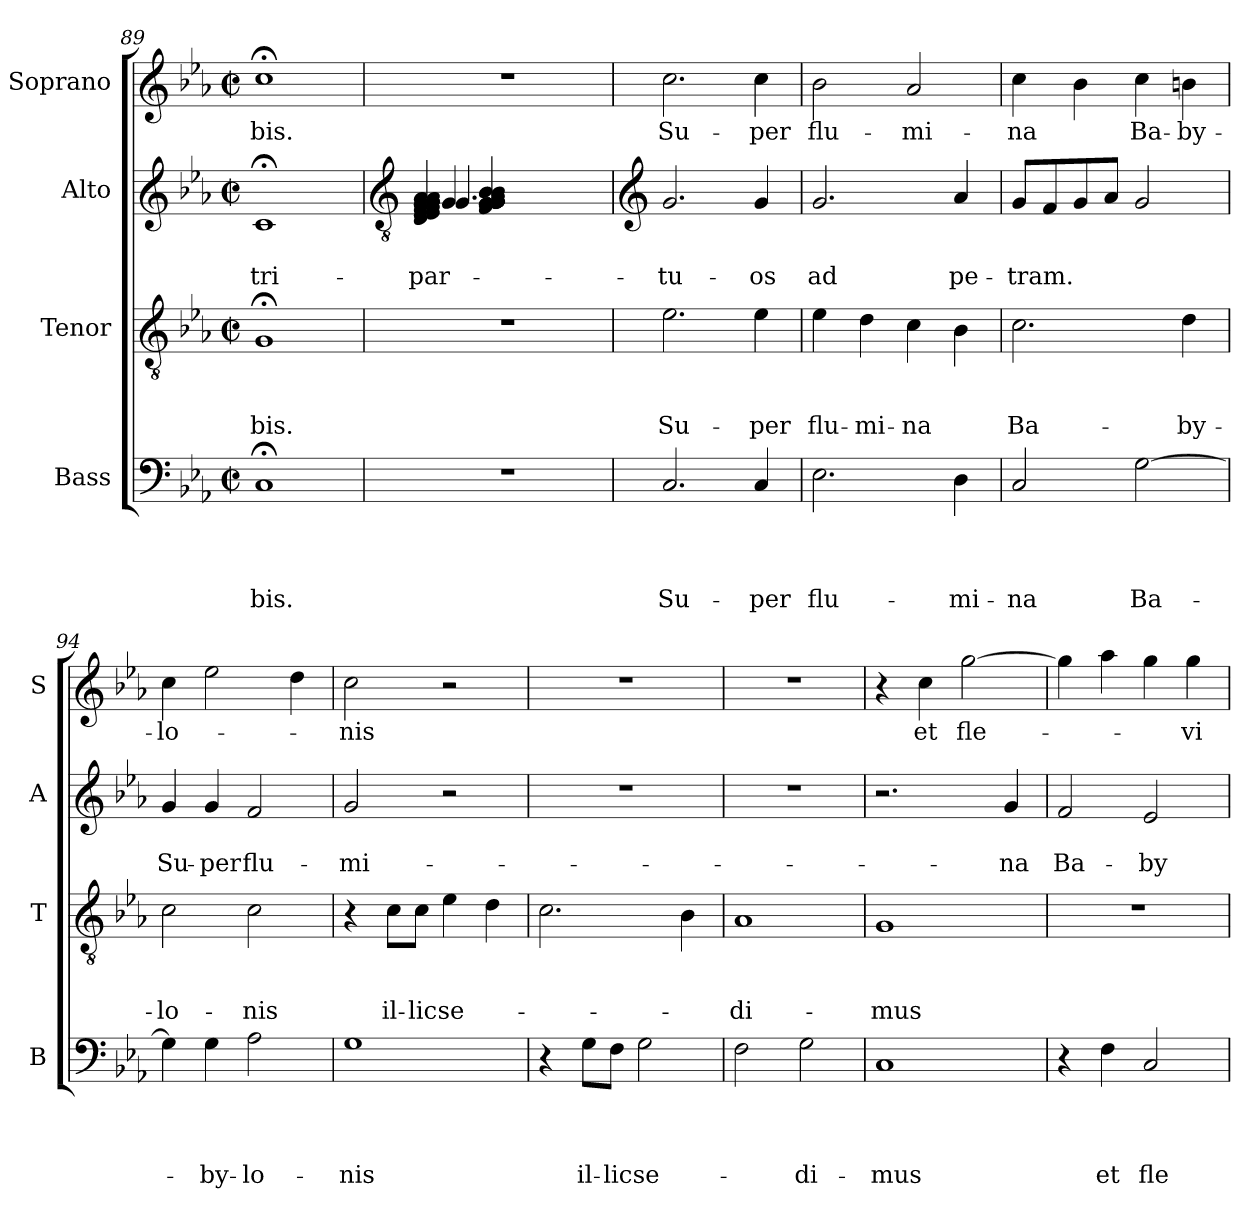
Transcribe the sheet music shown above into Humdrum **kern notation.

**kern	**text	**text	**text	**text	**kern	**text	**text	**text	**kern	**text	**text	**kern	**text
*part4	*part4	*part4	*part4	*part4	*part3	*part3	*part3	*part3	*part2	*part2	*part2	*part1	*part1
*staff4	*staff4	*staff4	*staff4	*staff4	*staff3	*staff3	*staff3	*staff3	*staff2	*staff2	*staff2	*staff1	*staff1
*I"Bass	*	*	*	*	*I"Tenor	*	*	*	*I"Alto	*	*	*I"Soprano	*
*I'B	*	*	*	*	*I'T	*	*	*	*I'A	*	*	*I'S	*
*clefF4	*	*	*	*	*clefGv2	*	*	*	*clefG2	*	*	*clefG2	*
*k[b-e-a-]	*	*	*	*	*k[b-e-a-]	*	*	*	*k[b-e-a-]	*	*	*k[b-e-a-]	*
*E-:	*	*	*	*	*E-:	*	*	*	*E-:	*	*	*E-:	*
*M2/2	*	*	*	*	*M2/2	*	*	*	*M2/2	*	*	*M2/2	*
*met(c|)	*	*	*	*	*met(c|)	*	*	*	*met(c|)	*	*	*met(c|)	*
=89	=89	=89	=89	=89	=89	=89	=89	=89	=89	=89	=89	=89	=89
!	!	!	!	!LO:LY:b	!	!	!	!LO:LY:b	!	!	!LO:LY:b	!	!LO:LY:b
1C;	.	.	.	-bis.	1G;	.	.	-bis.	1c;	.	-tri-	1cc;<	-bis.
!!LO:LB:g=z
=90	=90	=90	=90	=90	=90	=90	=90	=90	=90	=90	=90	=90	=90
*	*	*	*	*	*	*	*	*	*clefGv2	*	*	*	*
!	!	!	!	!	!	!	!	!	!	!	!LO:LY:b	!	!
*	*	*	*	*	*	*	*	*	*^	*	*	*	*
*	*	*	*	*	*	*	*	*	*	*^	*	*	*	*
!	!	!	!	!	!	!	!	!	!	!	!	!	!LO:LY:b	!	!
*	*	*	*	*	*	*	*	*	*	*	*^	*	*	*	*
!	!	!	!	!	!	!	!	!	!	!	!	!	!	!LO:LY:b	!	!
1r	.	.	.	.	1r	.	.	.	4D/ 4E-/ 4E-/ 4F/ 4F/ 4G/ 4G/ 4G/ 4G/ 4G/ 4A-/ 4A-/	4G/	4.G/	4F/ 4G/ 4G/ 4G/ 4G/ 4G/ 4G/ 4G/ 4G/ 4A-/ 4B-/ 4B-/	.	par-	1r	.
.	.	.	.	.	.	.	.	.	2ryy	2ryy	.	2ryy	.	.	.	.
.	.	.	.	.	.	.	.	.	.	.	2ryy	.	.	.	.	.
.	.	.	.	.	.	.	.	.	8ryy	8ryy	.	8ryy	.	.	.	.
.	.	.	.	.	.	.	.	.	8ryy	8ryy	8ryy	8ryy	.	.	.	.
*	*	*	*	*	*	*	*	*	*v	*v	*v	*v	*	*	*	*
!!LO:LB:g=z
=91	=91	=91	=91	=91	=91	=91	=91	=91	=91	=91	=91	=91	=91
*	*	*	*	*	*	*	*	*	*clefG2	*	*	*	*
*	*	*	*	*	*	*	*	*	*^	*	*	*	*
*	*	*	*	*	*	*	*	*	*	*^	*	*	*	*
*	*	*	*	*	*	*	*	*	*	*	*^	*	*	*	*
!	!	!	!	!LO:LY:b	!	!	!	!LO:LY:b	!	!	!	!	!	!LO:LY:b	!	!LO:LY:b
*	*	*	*	*	*	*	*	*	*v	*v	*v	*v	*	*	*	*
2.C/	.	.	.	Su-	2.e-\	.	.	Su-	2.g/	.	tu-	2.cc\	Su-
!	!	!	!	!LO:LY:b	!	!	!	!LO:LY:b	!	!	!LO:LY:b	!	!LO:LY:b
4C/	.	.	.	-per	4e-\	.	.	-per	4g/	.	-os	4cc\	-per
=92	=92	=92	=92	=92	=92	=92	=92	=92	=92	=92	=92	=92	=92
!	!	!	!	!LO:LY:b	!	!	!	!LO:LY:b	!	!	!LO:LY:b	!	!LO:LY:b
2.E-\	.	.	.	flu-	4e-\	.	.	flu-	2.g/	.	ad	2b-\	flu-
!	!	!	!	!	!	!	!	!LO:LY:b:rj	!	!	!	!	!
.	.	.	.	.	4d\	.	.	-mi-	.	.	.	.	.
!	!	!	!	!	!	!	!	!LO:LY:b	!	!	!	!	!LO:LY:b
.	.	.	.	.	4c\	.	.	-na	.	.	.	2a-/	-mi-
!	!	!	!	!LO:LY:b	!	!	!	!	!	!	!LO:LY:b	!	!
4D\	.	.	.	-mi-	4B-\	.	.	.	4a-/	.	pe-	.	.
=93	=93	=93	=93	=93	=93	=93	=93	=93	=93	=93	=93	=93	=93
!	!	!	!	!LO:LY:b	!	!	!	!LO:LY:b	!	!	!LO:LY:b	!	!LO:LY:b
2C/	.	.	.	-na	2.c\	.	.	Ba-	8g/L	.	-tram.	4cc\	-na
.	.	.	.	.	.	.	.	.	8f/	.	.	.	.
.	.	.	.	.	.	.	.	.	8g/	.	.	4b-\	.
.	.	.	.	.	.	.	.	.	8a-/J	.	.	.	.
!	!	!	!	!LO:LY:b	!	!	!	!	!	!	!	!	!LO:LY:b
[>2G\	.	.	.	Ba-	.	.	.	.	2g/	.	.	4cc\	Ba-
!	!	!	!	!	!	!	!	!LO:LY:b	!	!	!	!	!LO:LY:b:rj
.	.	.	.	.	4d\	.	.	-by-	.	.	.	4bn\	-by-
=94	=94	=94	=94	=94	=94	=94	=94	=94	=94	=94	=94	=94	=94
!	!	!	!	!	!	!	!	!LO:LY:b	!	!	!LO:LY:b	!	!LO:LY:b
4G\]	.	.	.	.	2c\	.	.	-lo-	4g/	.	Su-	4cc\	-lo-
!	!	!	!	!LO:LY:b	!	!	!	!	!	!	!LO:LY:b	!	!
4G\	.	.	.	-by-	.	.	.	.	4g/	.	-per	2ee-\	.
!	!	!	!	!LO:LY:b	!	!	!	!LO:LY:b	!	!	!LO:LY:b	!	!
2A-\	.	.	.	-lo-	2c\	.	.	-nis	2f/	.	flu-	.	.
.	.	.	.	.	.	.	.	.	.	.	.	4dd\	.
=95	=95	=95	=95	=95	=95	=95	=95	=95	=95	=95	=95	=95	=95
!	!	!	!	!LO:LY:b	!	!	!	!	!	!	!LO:LY:b	!	!LO:LY:b
1G	.	.	.	-nis	4r	.	.	.	2g/	.	-mi-	2cc\	-nis
!	!	!	!	!	!	!	!	!LO:LY:b	!	!	!	!	!
.	.	.	.	.	8c\L	.	.	il-	.	.	.	.	.
!	!	!	!	!	!	!	!	!LO:LY:b:rj	!	!	!	!	!
.	.	.	.	.	8c\J	.	.	-lic	.	.	.	.	.
!	!	!	!	!	!	!	!	!LO:LY:b	!	!	!	!	!
.	.	.	.	.	4e-\	.	.	se-	2r	.	.	2r	.
.	.	.	.	.	4d\	.	.	.	.	.	.	.	.
=96	=96	=96	=96	=96	=96	=96	=96	=96	=96	=96	=96	=96	=96
4r	.	.	.	.	2.c\	.	.	.	1r	.	.	1r	.
!	!	!	!	!LO:LY:b	!	!	!	!	!	!	!	!	!
8G\L	.	.	.	il-	.	.	.	.	.	.	.	.	.
!	!	!	!	!LO:LY:b:rj	!	!	!	!	!	!	!	!	!
8F\J	.	.	.	-lic	.	.	.	.	.	.	.	.	.
!	!	!	!	!LO:LY:b	!	!	!	!	!	!	!	!	!
2G\	.	.	.	se-	.	.	.	.	.	.	.	.	.
.	.	.	.	.	4B-\	.	.	.	.	.	.	.	.
=97	=97	=97	=97	=97	=97	=97	=97	=97	=97	=97	=97	=97	=97
!	!	!	!	!	!	!	!	!LO:LY:b	!	!	!	!	!
2F\	.	.	.	.	1A-	.	.	-di-	1r	.	.	1r	.
!	!	!	!	!LO:LY:b	!	!	!	!	!	!	!	!	!
2G\	.	.	.	-di-	.	.	.	.	.	.	.	.	.
!!LO:PB:g=z
=98	=98	=98	=98	=98	=98	=98	=98	=98	=98	=98	=98	=98	=98
!	!	!	!	!LO:LY:b	!	!	!	!LO:LY:b	!	!	!	!	!
1C	.	.	.	-mus	1G	.	.	-mus	2.r	.	.	4r	.
!	!	!	!	!	!	!	!	!	!	!	!	!	!LO:LY:b
.	.	.	.	.	.	.	.	.	.	.	.	4cc\	et
!	!	!	!	!	!	!	!	!	!	!	!	!	!LO:LY:b
.	.	.	.	.	.	.	.	.	.	.	.	[>2gg\	fle-
!	!	!	!	!	!	!	!	!	!	!	!LO:LY:b	!	!
.	.	.	.	.	.	.	.	.	4g/	.	-na	.	.
=99	=99	=99	=99	=99	=99	=99	=99	=99	=99	=99	=99	=99	=99
!	!	!	!	!	!	!	!	!	!	!	!LO:LY:b	!	!
4r	.	.	.	.	1r	.	.	.	2f/	.	Ba-	4gg\]	.
!	!	!	!	!LO:LY:b	!	!	!	!	!	!	!	!	!
4F\	.	.	.	et	.	.	.	.	.	.	.	4aa-\	.
!	!	!	!	!LO:LY:b	!	!	!	!	!	!	!LO:LY:b	!	!
2C/	.	.	.	fle-	.	.	.	.	2e-/	.	-by-	4gg\	.
!	!	!	!	!	!	!	!	!	!	!	!	!	!LO:LY:b
.	.	.	.	.	.	.	.	.	.	.	.	4gg\	-vi-
=	=	=	=	=	=	=	=	=	=	=	=	=	=
*-	*-	*-	*-	*-	*-	*-	*-	*-	*-	*-	*-	*-	*-
